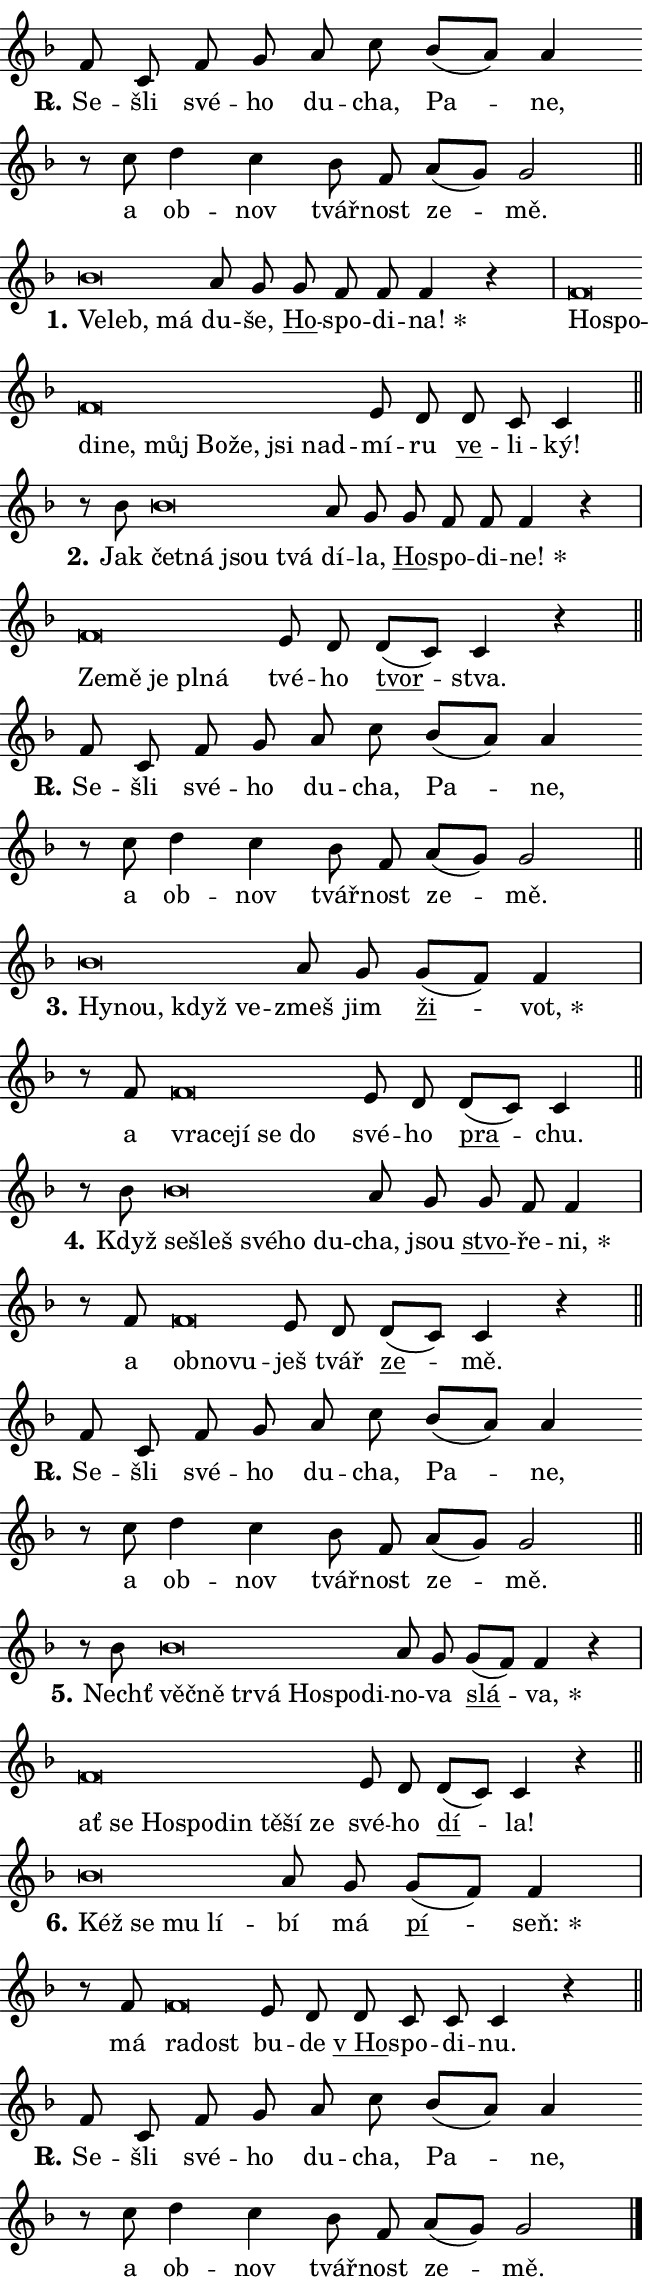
\version "2.24.0"
\header { tagline = "" }
\paper {
  indent = 0\cm
  top-margin = 0\cm
  right-margin = 0.13\cm % to fit lyric hyphens
  bottom-margin = 0\cm
  left-margin = 0\cm
  paper-width = 11\cm
  page-breaking = #ly:one-page-breaking
  system-system-spacing.basic-distance = #11
  score-system-spacing.basic-distance = #11
  ragged-last = ##f
}


%% Author: Thomas Morley
%% https://lists.gnu.org/archive/html/lilypond-user/2020-05/msg00002.html
#(define (line-position grob)
"Returns position of @var[grob} in current system:
   @code{'start}, if at first time-step
   @code{'end}, if at last time-step
   @code{'middle} otherwise
"
  (let* ((col (ly:item-get-column grob))
         (ln (ly:grob-object col 'left-neighbor))
         (rn (ly:grob-object col 'right-neighbor))
         (col-to-check-left (if (ly:grob? ln) ln col))
         (col-to-check-right (if (ly:grob? rn) rn col))
         (break-dir-left
           (and
             (ly:grob-property col-to-check-left 'non-musical #f)
             (ly:item-break-dir col-to-check-left)))
         (break-dir-right
           (and
             (ly:grob-property col-to-check-right 'non-musical #f)
             (ly:item-break-dir col-to-check-right))))
        (cond ((eqv? 1 break-dir-left) 'start)
              ((eqv? -1 break-dir-right) 'end)
              (else 'middle))))

#(define (tranparent-at-line-position vctor)
  (lambda (grob)
  "Relying on @code{line-position} select the relevant enry from @var{vctor}.
Used to determine transparency,"
    (case (line-position grob)
      ((end) (not (vector-ref vctor 0)))
      ((middle) (not (vector-ref vctor 1)))
      ((start) (not (vector-ref vctor 2))))))

noteHeadBreakVisibility =
#(define-music-function (break-visibility)(vector?)
"Makes @code{NoteHead}s transparent relying on @var{break-visibility}"
#{
  \override NoteHead.transparent =
    #(tranparent-at-line-position break-visibility)
#})

#(define delete-ledgers-for-transparent-note-heads
  (lambda (grob)
    "Reads whether a @code{NoteHead} is transparent.
If so this @code{NoteHead} is removed from @code{'note-heads} from
@var{grob}, which is supposed to be @code{LedgerLineSpanner}.
As a result ledgers are not printed for this @code{NoteHead}"
    (let* ((nhds-array (ly:grob-object grob 'note-heads))
           (nhds-list
             (if (ly:grob-array? nhds-array)
                 (ly:grob-array->list nhds-array)
                 '()))
           ;; Relies on the transparent-property being done before
           ;; Staff.LedgerLineSpanner.after-line-breaking is executed.
           ;; This is fragile ...
           (to-keep
             (remove
               (lambda (nhd)
                 (ly:grob-property nhd 'transparent #f))
               nhds-list)))
      ;; TODO find a better method to iterate over grob-arrays, similiar
      ;; to filter/remove etc for lists
      ;; For now rebuilt from scratch
      (set! (ly:grob-object grob 'note-heads)  '())
      (for-each
        (lambda (nhd)
          (ly:pointer-group-interface::add-grob grob 'note-heads nhd))
        to-keep))))

squashNotes = {
  \override NoteHead.X-extent = #'(-0.2 . 0.2)
  \override NoteHead.Y-extent = #'(-0.75 . 0)
  \override NoteHead.stencil =
    #(lambda (grob)
       (let ((pos (ly:grob-property grob 'staff-position)))
         (begin
           (if (< pos -7) (display "ERROR: Lower brevis then expected\n") (display ""))
           (if (<= pos -6) ly:text-interface::print ly:note-head::print))))
}
unSquashNotes = {
  \revert NoteHead.X-extent
  \revert NoteHead.Y-extent
  \revert NoteHead.stencil
}

hideNotes = \noteHeadBreakVisibility #begin-of-line-visible
unHideNotes = \noteHeadBreakVisibility #all-visible

% work-around for resetting accidentals
% https://lilypond.org/doc/v2.23/Documentation/notation/displaying-rhythms#unmetered-music
cadenzaMeasure = {
  \cadenzaOff
  \partial 1024 s1024
  \cadenzaOn
}

#(define-markup-command (accent layout props text) (markup?)
  "Underline accented syllable"
  (interpret-markup layout props
    #{\markup \override #'(offset . 4.3) \underline { #text }#}))

responsum = \markup \concat {
  "R" \hspace #-1.05 \path #0.1 #'((moveto 0 0.07) (lineto 0.9 0.8)) \hspace #0.05 "."
}

spaceSize = #0.6828661417322834 % exact space size for TeX Gyre Schola

\layout {
  \context {
    \Staff
    \remove "Time_signature_engraver"
    \override LedgerLineSpanner.after-line-breaking = #delete-ledgers-for-transparent-note-heads
  }
  \context {
    \Lyrics {
      \override LyricSpace.minimum-distance = \spaceSize
      \override LyricText.font-name = #"TeX Gyre Schola"
      \override LyricText.font-size = 1
      \override StanzaNumber.font-name = #"TeX Gyre Schola Bold"
      \override StanzaNumber.font-size = 1
    }
  }
  \context {
    \Score 
    \override NoteHead.text =
      #(lambda (grob) 
        (let ((pos (ly:grob-property grob 'staff-position)))
          #{\markup {
            \combine
              \halign #-0.55 \raise #(if (= pos -6) 0 0.5) \override #'(thickness . 2) \draw-line #'(3.2 . 0)
              \musicglyph "noteheads.sM1"
          }#}))
  }
}

% magnetic-lyrics.ily
%
%   written by
%     Jean Abou Samra <jean@abou-samra.fr>
%     Werner Lemberg <wl@gnu.org>
%
%   adapted by
%     Jiri Hon <jiri.hon@gmail.com>
%
% Version 2022-Apr-15

% https://www.mail-archive.com/lilypond-user@gnu.org/msg149350.html

#(define (Left_hyphen_pointer_engraver context)
   "Collect syllable-hyphen-syllable occurrences in lyrics and store
them in properties.  This engraver only looks to the left.  For
example, if the lyrics input is @code{foo -- bar}, it does the
following.

@itemize @bullet
@item
Set the @code{text} property of the @code{LyricHyphen} grob between
@q{foo} and @q{bar} to @code{foo}.

@item
Set the @code{left-hyphen} property of the @code{LyricText} grob with
text @q{foo} to the @code{LyricHyphen} grob between @q{foo} and
@q{bar}.
@end itemize

Use this auxiliary engraver in combination with the
@code{lyric-@/text::@/apply-@/magnetic-@/offset!} hook."
   (let ((hyphen #f)
         (text #f))
     (make-engraver
      (acknowledgers
       ((lyric-syllable-interface engraver grob source-engraver)
        (set! text grob)))
      (end-acknowledgers
       ((lyric-hyphen-interface engraver grob source-engraver)
        ;(when (not (grob::has-interface grob 'lyric-space-interface))
          (set! hyphen grob)));)
      ((stop-translation-timestep engraver)
       (when (and text hyphen)
         (ly:grob-set-object! text 'left-hyphen hyphen))
       (set! text #f)
       (set! hyphen #f)))))

#(define (lyric-text::apply-magnetic-offset! grob)
   "If the space between two syllables is less than the value in
property @code{LyricText@/.details@/.squash-threshold}, move the right
syllable to the left so that it gets concatenated with the left
syllable.

Use this function as a hook for
@code{LyricText@/.after-@/line-@/breaking} if the
@code{Left_@/hyphen_@/pointer_@/engraver} is active."
   (let ((hyphen (ly:grob-object grob 'left-hyphen #f)))
     (when hyphen
       (let ((left-text (ly:spanner-bound hyphen LEFT)))
         (when (grob::has-interface left-text 'lyric-syllable-interface)
           (let* ((common (ly:grob-common-refpoint grob left-text X))
                  (this-x-ext (ly:grob-extent grob common X))
                  (left-x-ext
                   (begin
                     ;; Trigger magnetism for left-text.
                     (ly:grob-property left-text 'after-line-breaking)
                     (ly:grob-extent left-text common X)))
                  ;; `delta` is the gap width between two syllables.
                  (delta (- (interval-start this-x-ext)
                            (interval-end left-x-ext)))
                  (details (ly:grob-property grob 'details))
                  (threshold (assoc-get 'squash-threshold details 0.2)))
             (when (< delta threshold)
               (let* (;; We have to manipulate the input text so that
                      ;; ligatures crossing syllable boundaries are not
                      ;; disabled.  For languages based on the Latin
                      ;; script this is essentially a beautification.
                      ;; However, for non-Western scripts it can be a
                      ;; necessity.
                      (lt (ly:grob-property left-text 'text))
                      (rt (ly:grob-property grob 'text))
                      (is-space (grob::has-interface hyphen 'lyric-space-interface))
                      (space (if is-space " " ""))
                      (extra-delta (if is-space spaceSize 0))
                      ;; Append new syllable.
                      (ltrt-space (if (and (string? lt) (string? rt))
                                (string-append lt space rt)
                                (make-concat-markup (list lt space rt))))
                      ;; Right-align `ltrt` to the right side.
                      (ltrt-space-markup (grob-interpret-markup
                               grob
                               (make-translate-markup
                                (cons (interval-length this-x-ext) 0)
                                (make-right-align-markup ltrt-space)))))
                 (begin
                   ;; Don't print `left-text`.
                   (ly:grob-set-property! left-text 'stencil #f)
                   ;; Set text and stencil (which holds all collected
                   ;; syllables so far) and shift it to the left.
                   (ly:grob-set-property! grob 'text ltrt-space)
                   (ly:grob-set-property! grob 'stencil ltrt-space-markup)
                   (ly:grob-translate-axis! grob (- (- delta extra-delta)) X))))))))))


#(define (lyric-hyphen::displace-bounds-first grob)
   ;; Make very sure this callback isn't triggered too early.
   (let ((left (ly:spanner-bound grob LEFT))
         (right (ly:spanner-bound grob RIGHT)))
     (ly:grob-property left 'after-line-breaking)
     (ly:grob-property right 'after-line-breaking)
     (ly:lyric-hyphen::print grob)))

squashThreshold = #0.4

\layout {
  \context {
    \Lyrics
    \consists #Left_hyphen_pointer_engraver
    \override LyricText.after-line-breaking =
      #lyric-text::apply-magnetic-offset!
    \override LyricHyphen.stencil = #lyric-hyphen::displace-bounds-first
    \override LyricText.details.squash-threshold = \squashThreshold
    \override LyricHyphen.minimum-distance = 0
    \override LyricHyphen.minimum-length = \squashThreshold
  }
}

squashText = \override LyricText.details.squash-threshold = 9999
unSquashText = \override LyricText.details.squash-threshold = \squashThreshold

leftText = \override LyricText.self-alignment-X = #LEFT
unLeftText = \revert LyricText.self-alignment-X

starOffset = #(lambda (grob) 
                (let ((x_offset (ly:self-alignment-interface::aligned-on-x-parent grob)))
                  (if (= x_offset 0) 0 (+ x_offset 1.2))))

star = #(define-music-function (syllable)(string?)
"Append star separator at the end of a syllable"
#{
  \once \override LyricText.X-offset = #starOffset
  \lyricmode { \markup {
    #syllable
    \override #'((font-name . "TeX Gyre Schola Bold")) \hspace #0.2 \lower #0.65 \larger "*"
  } }
#})

starAccent = #(define-music-function (syllable)(string?)
"Append star separator at the end of a syllable and make accent"
#{
  \once \override LyricText.X-offset = #starOffset
  \lyricmode { \markup {
    \accent #syllable
    \override #'((font-name . "TeX Gyre Schola Bold")) \hspace #0.2 \lower #0.65 \larger "*"
  } }
#})

breath = #(define-music-function (syllable)(string?)
"Append breathing indicator at the end of a syllable"
#{
  \lyricmode { \markup { #syllable "+" } }
#})

optionalBreath = #(define-music-function (syllable)(string?)
"Append optional breathing indicator at the end of a syllable"
#{
  \lyricmode { \markup { #syllable "(+)" } }
#})


\score {
    <<
        \new Voice = "melody" { \cadenzaOn \key f \major \relative { f'8 c f g a c \bar "" bes[( a)] a4 \bar "" r8 c d4 c \bar "" bes8 f \bar "" a[( g)] g2 \cadenzaMeasure \bar "||" \break } }
        \new Lyrics \lyricsto "melody" { \lyricmode { \set stanza = \responsum
Se -- šli své -- ho du -- cha, Pa -- ne, a ob -- nov tvář -- nost ze -- mě. } }
    >>
    \layout {}
}

\score {
    <<
        \new Voice = "melody" { \cadenzaOn \key f \major \relative { \squashNotes bes'\breve*1/16 \hideNotes \breve*1/16 \breve*1/16 \bar "" \unHideNotes \unSquashNotes a8 g \bar "" g f f f4 r \cadenzaMeasure \bar "|" \squashNotes f\breve*1/16 \hideNotes \breve*1/16 \bar "" \breve*1/16 \bar "" \breve*1/16 \bar "" \breve*1/16 \bar "" \breve*1/16 \bar "" \breve*1/16 \bar "" \breve*1/16 \breve*1/16 \bar "" \unHideNotes \unSquashNotes e8 d \bar "" d c c4 \cadenzaMeasure \bar "||" \break } }
        \new Lyrics \lyricsto "melody" { \lyricmode { \set stanza = "1."
\leftText Ve -- \squashText leb, má \unLeftText \unSquashText du -- še, \markup \accent Ho -- spo -- di -- \star na! \leftText Ho -- \squashText spo -- di -- ne, můj Bo -- že, jsi nad -- \unLeftText \unSquashText mí -- ru \markup \accent ve -- li -- ký! } }
    >>
    \layout {}
}

\score {
    <<
        \new Voice = "melody" { \cadenzaOn \key f \major \relative { r8 bes'8 \squashNotes bes\breve*1/16 \hideNotes \breve*1/16 \bar "" \breve*1/16 \breve*1/16 \bar "" \unHideNotes \unSquashNotes a8 g \bar "" g f f f4 r \cadenzaMeasure \bar "|" \squashNotes f\breve*1/16 \hideNotes \breve*1/16 \bar "" \breve*1/16 \bar "" \breve*1/16 \breve*1/16 \bar "" \unHideNotes \unSquashNotes e8 d \bar "" d[( c)] c4 r \cadenzaMeasure \bar "||" \break } }
        \new Lyrics \lyricsto "melody" { \lyricmode { \set stanza = "2."
Jak \leftText čet -- \squashText ná jsou tvá \unLeftText \unSquashText dí -- la, \markup \accent Ho -- spo -- di -- \star ne! \leftText Ze -- \squashText mě je pl -- ná \unLeftText \unSquashText tvé -- ho \markup \accent tvor -- stva. } }
    >>
    \layout {}
}

\score {
    <<
        \new Voice = "melody" { \cadenzaOn \key f \major \relative { f'8 c f g a c \bar "" bes[( a)] a4 \bar "" r8 c d4 c \bar "" bes8 f \bar "" a[( g)] g2 \cadenzaMeasure \bar "||" \break } }
        \new Lyrics \lyricsto "melody" { \lyricmode { \set stanza = \responsum
Se -- šli své -- ho du -- cha, Pa -- ne, a ob -- nov tvář -- nost ze -- mě. } }
    >>
    \layout {}
}

\score {
    <<
        \new Voice = "melody" { \cadenzaOn \key f \major \relative { \squashNotes bes'\breve*1/16 \hideNotes \breve*1/16 \bar "" \breve*1/16 \breve*1/16 \bar "" \unHideNotes \unSquashNotes a8 g \bar "" g[( f)] f4 \cadenzaMeasure \bar "|" r8 f8 \squashNotes f\breve*1/16 \hideNotes \breve*1/16 \bar "" \breve*1/16 \bar "" \breve*1/16 \breve*1/16 \bar "" \unHideNotes \unSquashNotes e8 d \bar "" d[( c)] c4 \cadenzaMeasure \bar "||" \break } }
        \new Lyrics \lyricsto "melody" { \lyricmode { \set stanza = "3."
\leftText Hy -- \squashText nou, když ve -- \unLeftText \unSquashText zmeš jim \markup \accent ži -- \star vot, a \leftText vra -- \squashText ce -- jí se do \unLeftText \unSquashText své -- ho \markup \accent pra -- chu. } }
    >>
    \layout {}
}

\score {
    <<
        \new Voice = "melody" { \cadenzaOn \key f \major \relative { r8 bes'8 \squashNotes bes\breve*1/16 \hideNotes \breve*1/16 \bar "" \breve*1/16 \bar "" \breve*1/16 \breve*1/16 \bar "" \unHideNotes \unSquashNotes a8 g \bar "" g f f4 \cadenzaMeasure \bar "|" r8 f8 \squashNotes f\breve*1/16 \hideNotes \breve*1/16 \breve*1/16 \bar "" \unHideNotes \unSquashNotes e8 d \bar "" d[( c)] c4 r \cadenzaMeasure \bar "||" \break } }
        \new Lyrics \lyricsto "melody" { \lyricmode { \set stanza = "4."
Když \leftText se -- \squashText šleš své -- ho du -- \unLeftText \unSquashText cha, jsou \markup \accent stvo -- ře -- \star ni, a \leftText ob -- \squashText no -- vu -- \unLeftText \unSquashText ješ tvář \markup \accent ze -- mě. } }
    >>
    \layout {}
}

\score {
    <<
        \new Voice = "melody" { \cadenzaOn \key f \major \relative { f'8 c f g a c \bar "" bes[( a)] a4 \bar "" r8 c d4 c \bar "" bes8 f \bar "" a[( g)] g2 \cadenzaMeasure \bar "||" \break } }
        \new Lyrics \lyricsto "melody" { \lyricmode { \set stanza = \responsum
Se -- šli své -- ho du -- cha, Pa -- ne, a ob -- nov tvář -- nost ze -- mě. } }
    >>
    \layout {}
}

\score {
    <<
        \new Voice = "melody" { \cadenzaOn \key f \major \relative { r8 bes'8 \squashNotes bes\breve*1/16 \hideNotes \breve*1/16 \bar "" \breve*1/16 \bar "" \breve*1/16 \bar "" \breve*1/16 \bar "" \breve*1/16 \breve*1/16 \bar "" \unHideNotes \unSquashNotes a8 g \bar "" g[( f)] f4 r \cadenzaMeasure \bar "|" \squashNotes f\breve*1/16 \hideNotes \breve*1/16 \bar "" \breve*1/16 \bar "" \breve*1/16 \bar "" \breve*1/16 \bar "" \breve*1/16 \bar "" \breve*1/16 \breve*1/16 \bar "" \unHideNotes \unSquashNotes e8 d \bar "" d[( c)] c4 r \cadenzaMeasure \bar "||" \break } }
        \new Lyrics \lyricsto "melody" { \lyricmode { \set stanza = "5."
Nechť \leftText věč -- \squashText ně tr -- vá Ho -- spo -- di -- \unLeftText \unSquashText no -- va \markup \accent slá -- \star va, \leftText ať \squashText se Ho -- spo -- din tě -- ší ze \unLeftText \unSquashText své -- ho \markup \accent dí -- la! } }
    >>
    \layout {}
}

\score {
    <<
        \new Voice = "melody" { \cadenzaOn \key f \major \relative { \squashNotes bes'\breve*1/16 \hideNotes \breve*1/16 \bar "" \breve*1/16 \breve*1/16 \bar "" \unHideNotes \unSquashNotes a8 g \bar "" g[( f)] f4 \cadenzaMeasure \bar "|" r8 f8 \squashNotes f\breve*1/16 \hideNotes \breve*1/16 \bar "" \unHideNotes \unSquashNotes e8 d \bar "" d c c c4 r \cadenzaMeasure \bar "||" \break } }
        \new Lyrics \lyricsto "melody" { \lyricmode { \set stanza = "6."
\leftText Kéž \squashText se mu lí -- \unLeftText \unSquashText bí má \markup \accent pí -- \star seň: má \leftText ra -- \squashText dost \unLeftText \unSquashText bu -- de \markup \accent "v Ho" -- spo -- di -- nu. } }
    >>
    \layout {}
}

\score {
    <<
        \new Voice = "melody" { \cadenzaOn \key f \major \relative { f'8 c f g a c \bar "" bes[( a)] a4 \bar "" r8 c d4 c \bar "" bes8 f \bar "" a[( g)] g2 \cadenzaMeasure \bar "||" \break } \bar "|." }
        \new Lyrics \lyricsto "melody" { \lyricmode { \set stanza = \responsum
Se -- šli své -- ho du -- cha, Pa -- ne, a ob -- nov tvář -- nost ze -- mě. } }
    >>
    \layout {}
}
